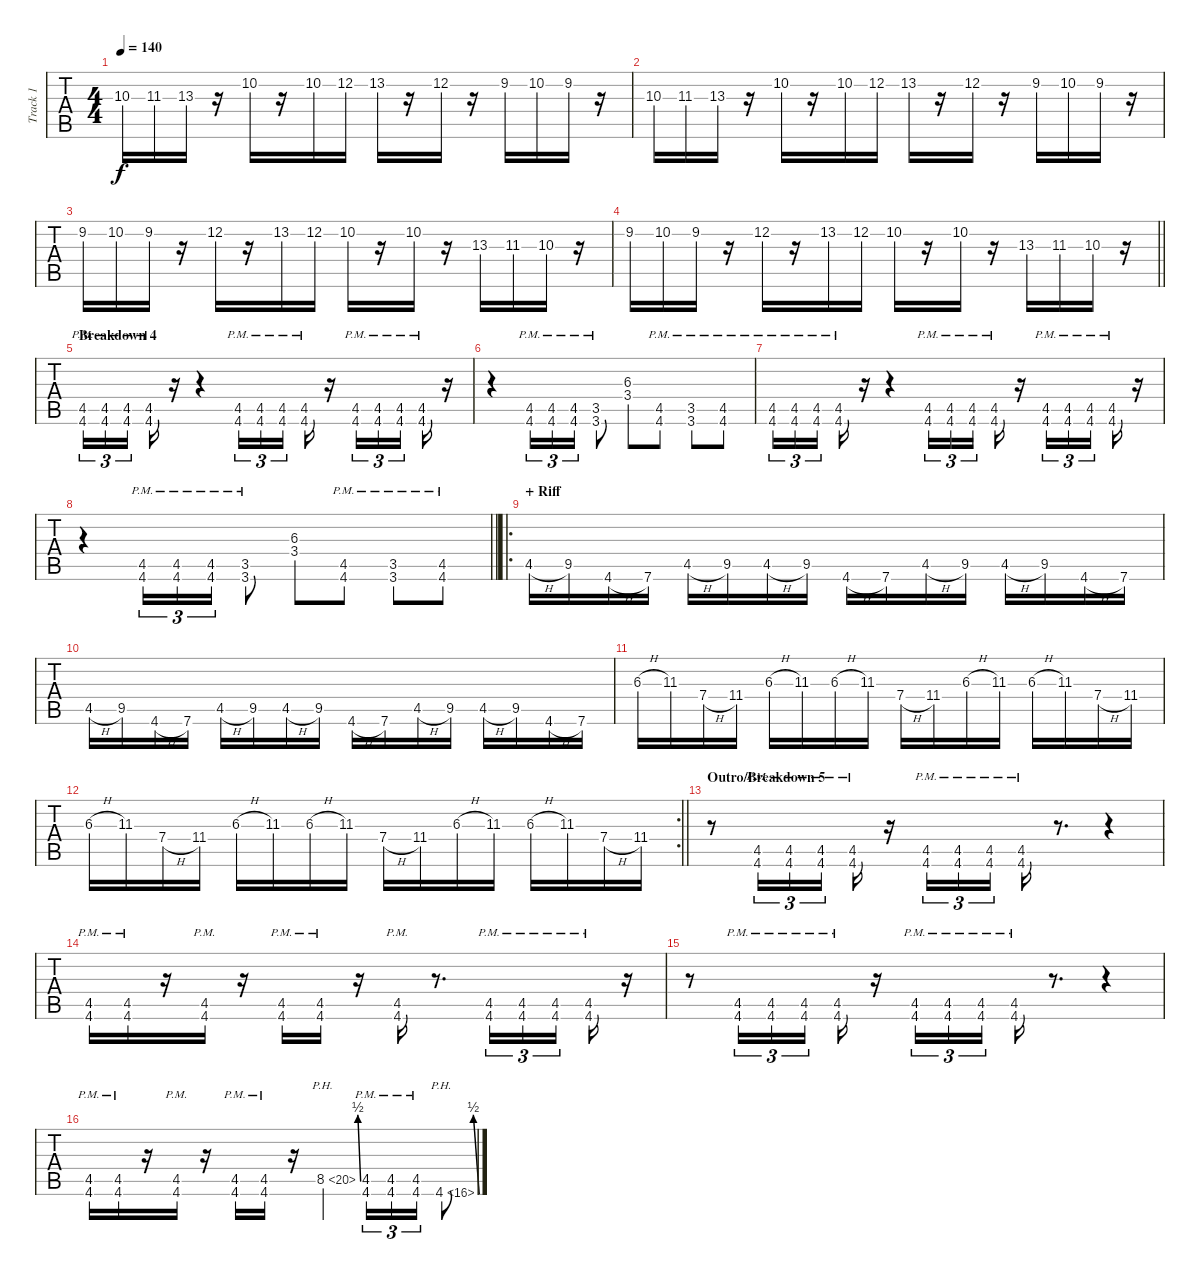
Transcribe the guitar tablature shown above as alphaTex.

\track ("Track 1" "Track 1") {instrument distortionguitar}
\staff {tabs}
\tuning (Bb3 F3 Db3 Ab2 Eb2 Ab1) {hide}
\ts (4 4)
\tempo 140
\clef f4
\ks c
10.3.16{dy f} 11.3.16 13.3.16 r.16 10.2.16 r.16 10.2.16 12.2.16 13.2.16 r.16 12.2.16 r.16 9.2.16 10.2.16 9.2.16 r.16 |
10.3.16 11.3.16 13.3.16 r.16 10.2.16 r.16 10.2.16 12.2.16 13.2.16 r.16 12.2.16 r.16 9.2.16 10.2.16 9.2.16 r.16 |
9.2.16 10.2.16 9.2.16 r.16 12.2.16 r.16 13.2.16 12.2.16 10.2.16 r.16 10.2.16 r.16 13.3.16 11.3.16 10.3.16 r.16 |
\barLineRight lightlight
9.2.16 10.2.16 9.2.16 r.16 12.2.16 r.16 13.2.16 12.2.16 10.2.16 r.16 10.2.16 r.16 13.3.16 11.3.16 10.3.16 r.16 |
\section ("" "Breakdown 4")
(4.5{pm} 4.6{pm}).16{tu (3 2)} (4.5{pm} 4.6{pm}).16{tu (3 2)} (4.5{pm} 4.6{pm}).16{tu (3 2) beam splitsecondary} (4.5{pm} 4.6{pm}).16 r.16 r.4 (4.5{pm} 4.6{pm}).16{tu (3 2)} (4.5{pm} 4.6{pm}).16{tu (3 2)} (4.5{pm} 4.6{pm}).16{tu (3 2) beam splitsecondary} (4.5{pm} 4.6{pm}).16 r.16 (4.5{pm} 4.6{pm}).16{tu (3 2)} (4.5{pm} 4.6{pm}).16{tu (3 2)} (4.5{pm} 4.6{pm}).16{tu (3 2) beam splitsecondary} (4.5{pm} 4.6{pm}).16 r.16 |
r.4 (4.5{pm} 4.6{pm}).16{tu (3 2)} (4.5{pm} 4.6{pm}).16{tu (3 2)} (4.5{pm} 4.6{pm}).16{tu (3 2)} (3.5{pm} 3.6{pm}).8 (6.3 3.4).8 (4.5{pm} 4.6{pm}).8 (3.5{pm} 3.6{pm}).8 (4.5{pm} 4.6{pm}).8 |
(4.5{pm} 4.6{pm}).16{tu (3 2)} (4.5{pm} 4.6{pm}).16{tu (3 2)} (4.5{pm} 4.6{pm}).16{tu (3 2) beam splitsecondary} (4.5{pm} 4.6{pm}).16 r.16 r.4 (4.5{pm} 4.6{pm}).16{tu (3 2)} (4.5{pm} 4.6{pm}).16{tu (3 2)} (4.5{pm} 4.6{pm}).16{tu (3 2) beam splitsecondary} (4.5{pm} 4.6{pm}).16 r.16 (4.5{pm} 4.6{pm}).16{tu (3 2)} (4.5{pm} 4.6{pm}).16{tu (3 2)} (4.5{pm} 4.6{pm}).16{tu (3 2) beam splitsecondary} (4.5{pm} 4.6{pm}).16 r.16 |
\barLineRight lightlight
r.4 (4.5{pm} 4.6{pm}).16{tu (3 2)} (4.5{pm} 4.6{pm}).16{tu (3 2)} (4.5{pm} 4.6{pm}).16{tu (3 2)} (3.5{pm} 3.6{pm}).8 (6.3 3.4).8 (4.5{pm} 4.6{pm}).8 (3.5{pm} 3.6{pm}).8 (4.5{pm} 4.6{pm}).8 |
\ro
\section ("" "+ Riff")
4.5{h}.16 9.5.16 4.6{h}.16 7.6.16 4.5{h}.16 9.5.16 4.5{h}.16 9.5.16 4.6{h}.16 7.6.16 4.5{h}.16 9.5.16 4.5{h}.16 9.5.16 4.6{h}.16 7.6.16 |
4.5{h}.16 9.5.16 4.6{h}.16 7.6.16 4.5{h}.16 9.5.16 4.5{h}.16 9.5.16 4.6{h}.16 7.6.16 4.5{h}.16 9.5.16 4.5{h}.16 9.5.16 4.6{h}.16 7.6.16 |
6.3{h}.16 11.3.16 7.4{h}.16 11.4.16 6.3{h}.16 11.3.16 6.3{h}.16 11.3.16 7.4{h}.16 11.4.16 6.3{h}.16 11.3.16 6.3{h}.16 11.3.16 7.4{h}.16 11.4.16 |
\rc 2
\barLineRight lightlight
6.3{h}.16 11.3.16 7.4{h}.16 11.4.16 6.3{h}.16 11.3.16 6.3{h}.16 11.3.16 7.4{h}.16 11.4.16 6.3{h}.16 11.3.16 6.3{h}.16 11.3.16 7.4{h}.16 11.4.16 |
\section ("" "Outro/Breakdown 5")
r.8 (4.5{pm} 4.6{pm}).16{tu (3 2)} (4.5{pm} 4.6{pm}).16{tu (3 2)} (4.5{pm} 4.6{pm}).16{tu (3 2)} (4.5{pm} 4.6{pm}).16 r.16 (4.5{pm} 4.6{pm}).16{tu (3 2)} (4.5{pm} 4.6{pm}).16{tu (3 2)} (4.5{pm} 4.6{pm}).16{tu (3 2)} (4.5{pm} 4.6{pm}).16 r.8{d} r.4 |
(4.5{pm} 4.6{pm}).16 (4.5{pm} 4.6{pm}).16 r.16 (4.5{pm} 4.6{pm}).16 r.16 (4.5{pm} 4.6{pm}).16 (4.5{pm} 4.6{pm}).16 r.16 (4.5{pm} 4.6{pm}).16 r.8{d} (4.5{pm} 4.6{pm}).16{tu (3 2)} (4.5{pm} 4.6{pm}).16{tu (3 2)} (4.5{pm} 4.6{pm}).16{tu (3 2) beam splitsecondary} (4.5{pm} 4.6{pm}).16 r.16 |
r.8 (4.5{pm} 4.6{pm}).16{tu (3 2)} (4.5{pm} 4.6{pm}).16{tu (3 2)} (4.5{pm} 4.6{pm}).16{tu (3 2)} (4.5{pm} 4.6{pm}).16 r.16 (4.5{pm} 4.6{pm}).16{tu (3 2)} (4.5{pm} 4.6{pm}).16{tu (3 2)} (4.5{pm} 4.6{pm}).16{tu (3 2)} (4.5{pm} 4.6{pm}).16 r.8{d} r.4 |
(4.5{pm} 4.6{pm}).16 (4.5{pm} 4.6{pm}).16 r.16 (4.5{pm} 4.6{pm}).16 r.16 (4.5{pm} 4.6{pm}).16 (4.5{pm} 4.6{pm}).16 r.16 8.5{be (bend 0 0 60 2) ph 12}.4 (4.5{pm} 4.6{pm}).16{tu (3 2)} (4.5{pm} 4.6{pm}).16{tu (3 2)} (4.5{pm} 4.6{pm}).16{tu (3 2)} 4.6{be (bend 0 0 60 2) ph 12}.8
